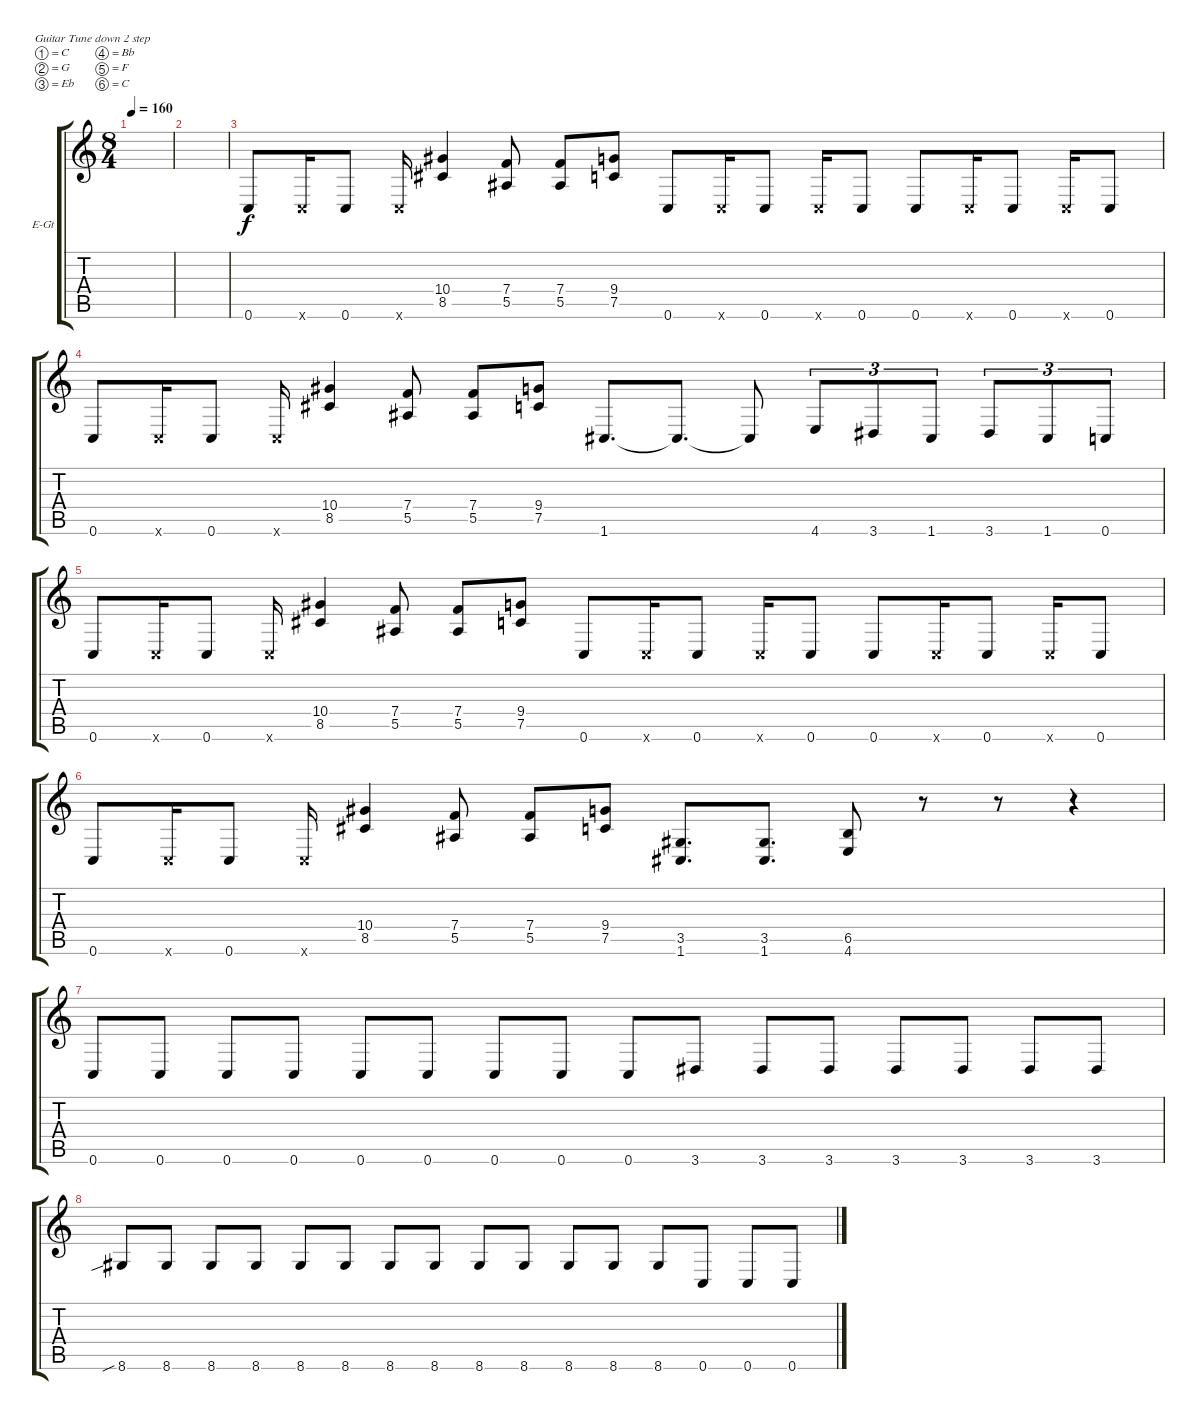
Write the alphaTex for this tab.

\defaultSystemsLayout 4
\bracketExtendMode groupsimilarinstruments
\firstSystemTrackNameOrientation horizontal
\otherSystemsTrackNameOrientation horizontal
\track ("Electric Guitar" "E-Gt") {instrument distortionguitar}
\staff {score tabs}
\tuning (C4 G3 Eb3 Bb2 F2 C2)
\ts (8 4)
\tempo 160
\clef g2
\ks c
|
|
0.6.8 0.6{x}.16 0.6.8 0.6{x}.16 (8.5 10.4).4 (5.5 7.4).8 (5.5 7.4).8 (7.5 9.4).8 0.6.8 0.6{x}.16 0.6.8 0.6{x}.16 0.6.8 0.6.8 0.6{x}.16 0.6.8 0.6{x}.16 0.6.8 |
0.6.8 0.6{x}.16 0.6.8 0.6{x}.16 (8.5 10.4).4 (5.5 7.4).8 (5.5 7.4).8 (7.5 9.4).8 1.6.8{d} 1.6{t}.8{d} 1.6{t}.8 4.6.8{tu (3 2)} 3.6.8{tu (3 2)} 1.6.8{tu (3 2)} 3.6.8{tu (3 2)} 1.6.8{tu (3 2)} 0.6.8{tu (3 2)} |
0.6.8 0.6{x}.16 0.6.8 0.6{x}.16 (8.5 10.4).4 (5.5 7.4).8 (5.5 7.4).8 (7.5 9.4).8 0.6.8 0.6{x}.16 0.6.8 0.6{x}.16 0.6.8 0.6.8 0.6{x}.16 0.6.8 0.6{x}.16 0.6.8 |
0.6.8 0.6{x}.16 0.6.8 0.6{x}.16 (8.5 10.4).4 (5.5 7.4).8 (5.5 7.4).8 (7.5 9.4).8 (1.6 3.5).8{d} (1.6 3.5).8{d} (4.6 6.5).8 r.8 r.8 r.4 |
0.6.8{dy f} 0.6.8 0.6.8 0.6.8 0.6.8 0.6.8 0.6.8 0.6.8 0.6.8 3.6.8 3.6.8 3.6.8 3.6.8 3.6.8 3.6.8 3.6.8 |
8.6{sib}.8 8.6.8 8.6.8 8.6.8 8.6.8 8.6.8 8.6.8 8.6.8 8.6.8 8.6.8 8.6.8 8.6.8 8.6.8 0.6.8 0.6.8 0.6.8
